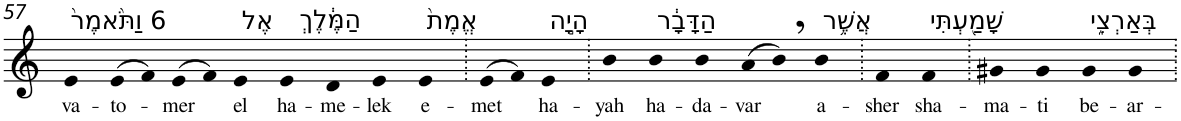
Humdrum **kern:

**kern	**text
*part1	*part1
*staff1	*staff1
*I"Piano	*
*I'Pno	*
!!LO:PB:g=z
*clefG2	*
*k[]	*
=57	=57
!LO:TX:a:t=6 וַתֹּ֙אמֶר֙	!
!	!LO:LY:b
4e	va-
!	!LO:LY:b
(>8e	-to-
8f)	.
!	!LO:LY:b
(>8e	-mer
8f)	.
!LO:TX:a:t=אֶל	!
!	!LO:LY:b
4e	el
!LO:TX:a:t=הַמֶּ֔לֶךְ	!
!	!LO:LY:b
4e	ha-
!	!LO:LY:b
4d	-me-
!	!LO:LY:b
4e	-lek
!LO:TX:a:t=אֱמֶת֙	!
!	!LO:LY:b
4e	e-
=58.	=58.
!	!LO:LY:b
(>8e	-met
8f)	.
!LO:TX:a:t=הָיָ֣ה	!
!	!LO:LY:b
4e	ha-
=59.	=59.
!	!LO:LY:b
4b	-yah
!LO:TX:a:t=הַדָּבָ֔ר	!
!	!LO:LY:b
4b	ha-
!	!LO:LY:b
4b	-da-
!	!LO:LY:b
(>8a	-var
8b,)	.
!LO:TX:a:t=אֲשֶׁ֥ר	!
!	!LO:LY:b
4b	a-
=60.	=60.
!	!LO:LY:b
4f	-sher
!LO:TX:a:t=שָׁמַ֖עְתִּי	!
!	!LO:LY:b
4f	sha-
=61.	=61.
!	!LO:LY:b
4g#X	-ma-
!	!LO:LY:b
4g#	-ti
!LO:TX:a:t=בְּאַרְצִ֑י	!
!	!LO:LY:b
4g#	be-
!	!LO:LY:b
4g#	-ar-
=.	=.
*-	*-
